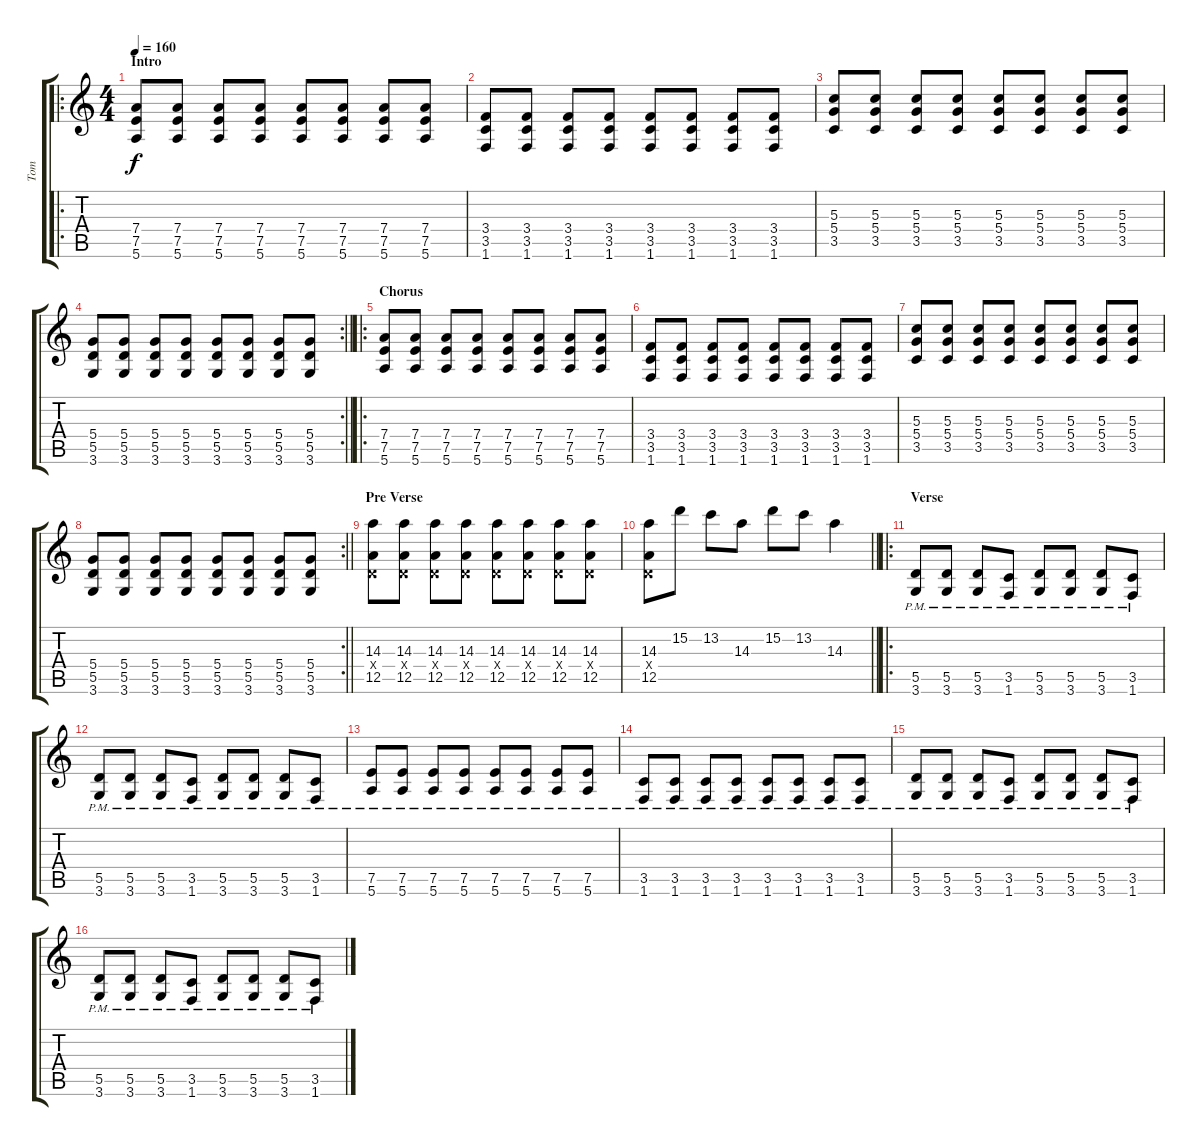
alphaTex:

\track ("Tom" "Tom") {instrument distortionguitar}
\staff {score tabs}
\tuning (E4 B3 G3 D3 A2 E2) {hide}
\ro
\ts (4 4)
\section ("" "Intro")
\tempo 160
\clef g2
\ks c
(7.4 7.5 5.6).8{dy f instrument acousticguitarsteel} (7.4 7.5 5.6).8 (7.4 7.5 5.6).8 (7.4 7.5 5.6).8 (7.4 7.5 5.6).8 (7.4 7.5 5.6).8 (7.4 7.5 5.6).8 (7.4 7.5 5.6).8 |
(3.4 3.5 1.6).8 (3.4 3.5 1.6).8 (3.4 3.5 1.6).8 (3.4 3.5 1.6).8 (3.4 3.5 1.6).8 (3.4 3.5 1.6).8 (3.4 3.5 1.6).8 (3.4 3.5 1.6).8 |
(5.3 5.4 3.5).8 (5.3 5.4 3.5).8 (5.3 5.4 3.5).8 (5.3 5.4 3.5).8 (5.3 5.4 3.5).8 (5.3 5.4 3.5).8 (5.3 5.4 3.5).8 (5.3 5.4 3.5).8 |
\rc 2
\barLineRight lightlight
(5.4 5.5 3.6).8 (5.4 5.5 3.6).8 (5.4 5.5 3.6).8 (5.4 5.5 3.6).8 (5.4 5.5 3.6).8 (5.4 5.5 3.6).8 (5.4 5.5 3.6).8 (5.4 5.5 3.6).8 |
\ro
\section ("" "Chorus")
(7.4 7.5 5.6).8{instrument distortionguitar} (7.4 7.5 5.6).8 (7.4 7.5 5.6).8 (7.4 7.5 5.6).8 (7.4 7.5 5.6).8 (7.4 7.5 5.6).8 (7.4 7.5 5.6).8 (7.4 7.5 5.6).8 |
(3.4 3.5 1.6).8 (3.4 3.5 1.6).8 (3.4 3.5 1.6).8 (3.4 3.5 1.6).8 (3.4 3.5 1.6).8 (3.4 3.5 1.6).8 (3.4 3.5 1.6).8 (3.4 3.5 1.6).8 |
(5.3 5.4 3.5).8 (5.3 5.4 3.5).8 (5.3 5.4 3.5).8 (5.3 5.4 3.5).8 (5.3 5.4 3.5).8 (5.3 5.4 3.5).8 (5.3 5.4 3.5).8 (5.3 5.4 3.5).8 |
\rc 2
\barLineRight lightlight
(5.4 5.5 3.6).8 (5.4 5.5 3.6).8 (5.4 5.5 3.6).8 (5.4 5.5 3.6).8 (5.4 5.5 3.6).8 (5.4 5.5 3.6).8 (5.4 5.5 3.6).8 (5.4 5.5 3.6).8 |
\section ("" "Pre Verse ")
(14.3 0.4{x} 12.5).8 (14.3 0.4{x} 12.5).8 (14.3 0.4{x} 12.5).8 (14.3 0.4{x} 12.5).8 (14.3 0.4{x} 12.5).8 (14.3 0.4{x} 12.5).8 (14.3 0.4{x} 12.5).8 (14.3 0.4{x} 12.5).8 |
\barLineRight lightlight
(14.3 0.4{x} 12.5).8 15.2.8 13.2.8 14.3.8 15.2.8 13.2.8 14.3.4 |
\ro
\section ("" "Verse")
(5.5{pm} 3.6{pm}).8 (5.5{pm} 3.6{pm}).8 (5.5{pm} 3.6{pm}).8 (3.5{pm} 1.6{pm}).8 (5.5{pm} 3.6{pm}).8 (5.5{pm} 3.6{pm}).8 (5.5{pm} 3.6{pm}).8 (3.5{pm} 1.6{pm}).8 |
(5.5{pm} 3.6{pm}).8 (5.5{pm} 3.6{pm}).8 (5.5{pm} 3.6{pm}).8 (3.5{pm} 1.6{pm}).8 (5.5{pm} 3.6{pm}).8 (5.5{pm} 3.6{pm}).8 (5.5{pm} 3.6{pm}).8 (3.5{pm} 1.6{pm}).8 |
(7.5{pm} 5.6{pm}).8 (7.5{pm} 5.6{pm}).8 (7.5{pm} 5.6{pm}).8 (7.5{pm} 5.6{pm}).8 (7.5{pm} 5.6{pm}).8 (7.5{pm} 5.6{pm}).8 (7.5{pm} 5.6{pm}).8 (7.5{pm} 5.6{pm}).8 |
(3.5{pm} 1.6{pm}).8 (3.5{pm} 1.6{pm}).8 (3.5{pm} 1.6{pm}).8 (3.5{pm} 1.6{pm}).8 (3.5{pm} 1.6{pm}).8 (3.5{pm} 1.6{pm}).8 (3.5{pm} 1.6{pm}).8 (3.5{pm} 1.6{pm}).8 |
(5.5{pm} 3.6{pm}).8 (5.5{pm} 3.6{pm}).8 (5.5{pm} 3.6{pm}).8 (3.5{pm} 1.6{pm}).8 (5.5{pm} 3.6{pm}).8 (5.5{pm} 3.6{pm}).8 (5.5{pm} 3.6{pm}).8 (3.5{pm} 1.6{pm}).8 |
(5.5{pm} 3.6{pm}).8 (5.5{pm} 3.6{pm}).8 (5.5{pm} 3.6{pm}).8 (3.5{pm} 1.6{pm}).8 (5.5{pm} 3.6{pm}).8 (5.5{pm} 3.6{pm}).8 (5.5{pm} 3.6{pm}).8 (3.5{pm} 1.6{pm}).8
